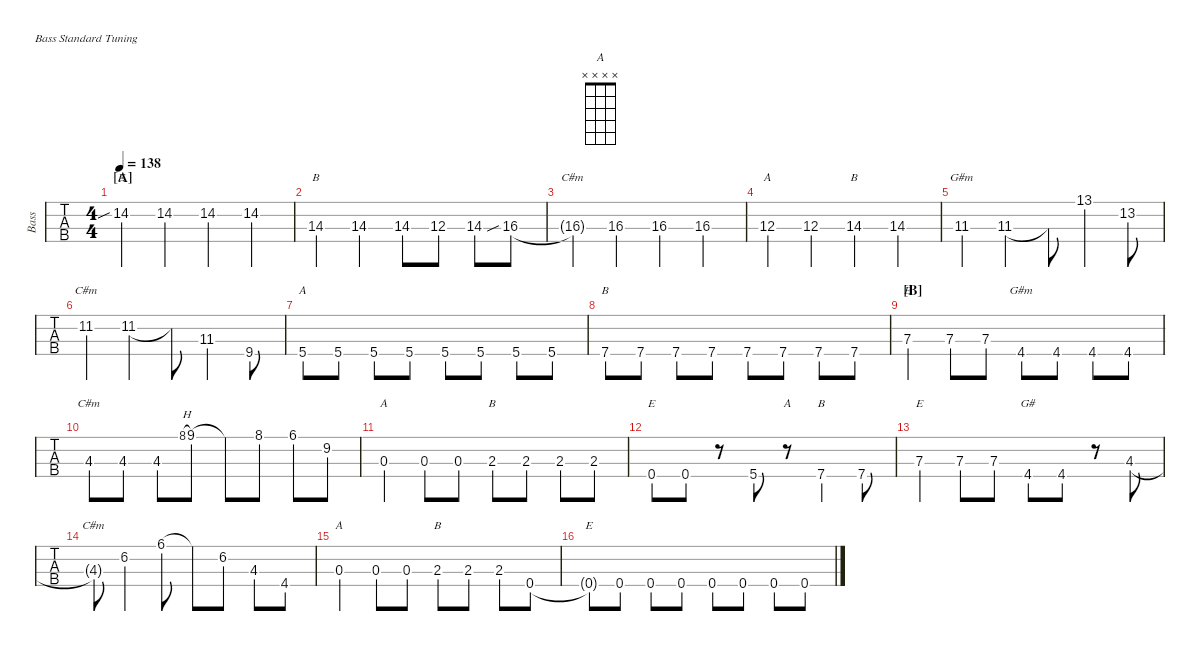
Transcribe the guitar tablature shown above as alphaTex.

\defaultSystemsLayout 4
\hideDynamics
\bracketExtendMode nobrackets
\track ("Bass" "Bass") {defaultSystemsLayout 4 instrument electricbassfinger}
\staff {tabs}
\tuning (G2 D2 A1 E1)
\chord ("E" x x 7 x) {firstfret 7 showdiagram false showfingering false}
\chord ("C#m" x x 4 x) {showdiagram false showfingering false}
\chord ("A" x x x 5) {showdiagram false showfingering false}
\chord ("B" x x x 7) {firstfret 7 showdiagram false showfingering false}
\chord ("G#" x x x 4) {showdiagram false showfingering false}
\chord ("A" x x 0 x) {showdiagram false showfingering false}
\chord ("B" x x 2 x) {showdiagram false showfingering false}
\chord ("E" x x x 0) {showdiagram false showfingering false}
\chord ("E" x 14 x x) {firstfret 14 showdiagram false showfingering false}
\chord ("B" x x 14 x) {firstfret 14 showdiagram false showfingering false}
\chord ("C#m" x x 16 x) {firstfret 16 showdiagram false showfingering false}
\chord ("A" x x 12 x) {firstfret 12 showdiagram false showfingering false}
\chord ("C#m" x 11 x x) {firstfret 11 showdiagram false showfingering false}
\chord ("G#M" x x 11 x) {firstfret 11 showdiagram false showfingering false}
\chord ("G#m" x x x 4) {showdiagram false showfingering false}
\chord ("A" x x x x)
\ts (4 4)
\section ("A" "")
\tempo 138
\clef f4
\ks c
14.2{sib}.4{ch "E" dy mf} 14.2.4 14.2.4 14.2.4 |
14.3.4{ch "B"} 14.3.4 14.3.8 12.3.8 14.3.8 16.3{sib acc #}.8 |
16.3{t acc #}.4{ch "C#m"} 16.3{acc #}.4 16.3{acc #}.4 16.3{acc #}.4 |
12.3.4{ch "A"} 12.3.4 14.3.4{ch "B"} 14.3.4 |
11.3{acc #}.4{ch "G#M"} 11.3{acc #}.4 11.3{t acc #}.8 13.1{acc #}.4 13.2{acc #}.8 |
11.2{acc #}.4{ch "C#m"} 11.2{acc #}.4 11.2{t acc #}.8 11.3{acc #}.4 9.4{acc #}.8 |
5.4.8{ch "A"} 5.4.8 5.4.8 5.4.8 5.4.8 5.4.8 5.4.8 5.4.8 |
7.4.8{ch "B"} 7.4.8 7.4.8 7.4.8 7.4.8 7.4.8 7.4.8 7.4.8 |
\section ("B" "")
7.3.4{ch "E"} 7.3.8 7.3.8 4.4{acc #}.8{ch "G#m"} 4.4{acc #}.8 4.4{acc #}.8 4.4{acc #}.8 |
4.3{acc #}.8{ch "C#m"} 4.3{acc #}.8 4.3{acc #}.8 8.1{h acc #}.8{gr} 9.1.8 9.1{t}.8 8.1{acc #}.8 6.1{acc #}.8 9.2.8 |
0.3.4{ch "A"} 0.3.8 0.3.8 2.3.8{ch "B"} 2.3.8 2.3.8 2.3.8 |
0.4.8{ch "E"} 0.4.8 r.8 5.4.8 r.8{ch "A"} 7.4.4{ch "B"} 7.4.8 |
7.3.4{ch "E"} 7.3.8 7.3.8 4.4{acc #}.8{ch "G#"} 4.4{acc #}.8 r.8 4.3{acc #}.8 |
4.3{t acc #}.8{ch "C#m"} 6.2{acc #}.4 6.1{acc #}.8 6.1{t acc #}.8 6.2{acc #}.8 4.3{acc #}.8 4.4{acc #}.8 |
0.3.4{ch "A"} 0.3.8 0.3.8 2.3.8{ch "B"} 2.3.8 2.3.8 0.4.8 |
0.4{t}.8{ch "E"} 0.4.8 0.4.8 0.4.8 0.4.8 0.4.8 0.4.8 0.4.8
